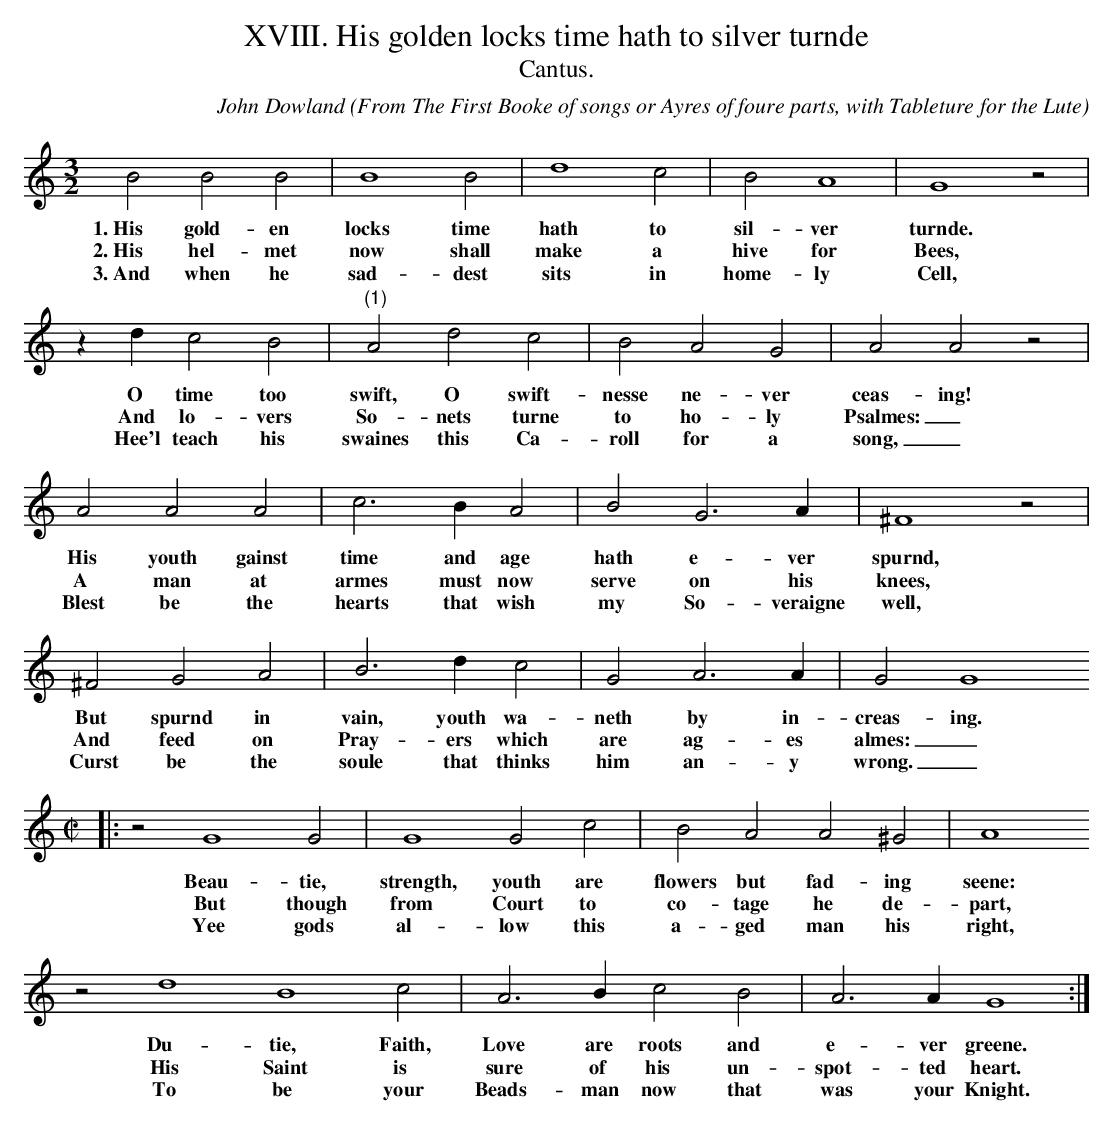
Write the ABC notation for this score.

X:1
T:XVIII. His golden locks time hath to silver turnde
T:Cantus.
C: John Dowland
O: From The First Booke of songs or Ayres of foure parts, with Tableture for the Lute
L:1/4
M:3/2
K:G mix
B2 B2 B2 | B4 B2 | d4 c2 | B2 A4 | G4 z2 |
w: 1.~His gold- en locks time hath to sil-ver turnde.
w: 2.~His hel- met now shall make a hive for Bees,
w: 3.~And when he sad- dest sits in home- ly Cell,
z d c2 B2 | "(1)"A2 d2 c2 | B2 A2 G2 | A2 A2 z2 |
w: O time too swift, O swift- nesse ne- ver ceas- ing!
w: And lo- vers So- nets turne to ho- ly Psalmes: _
w: Hee'l teach his swaines this Ca- roll for a song, _
A2 A2 A2 | c3 B A2 | B2 G3 A | ^F4 z2 |
w: His youth gainst time and age hath e- ver spurnd,
w: A man at armes must now serve on his knees,
w: Blest be the hearts that wish my So- veraigne well,
^F2 G2 A2 | B3 d c2 | G2 A3 A | G2 G4
w: But spurnd in vain, youth wa- neth by in- creas- ing.
w: And feed on Pray- ers which are ag- es almes: _
w: Curst be the soule that thinks him an- y wrong. _
M:C|
L:1/4
|: z2 G4 G2 | G4 G2 c2 | B2 A2 A2 ^G2 | A4
w: Beau- tie, strength, youth are flowers but fad- ing seene:
w: But though from Court to co- tage he de- part,
w: Yee gods al- low this a- ged man his right,
z2 d4 B4 c2 | A3 B c2 B2 | A3 A G4 :|
w: Du- tie, Faith, Love are roots and e- ver greene.
w: His Saint is sure of his un- spot- ted heart.
w: To be your Beads- man now that was your Knight.
